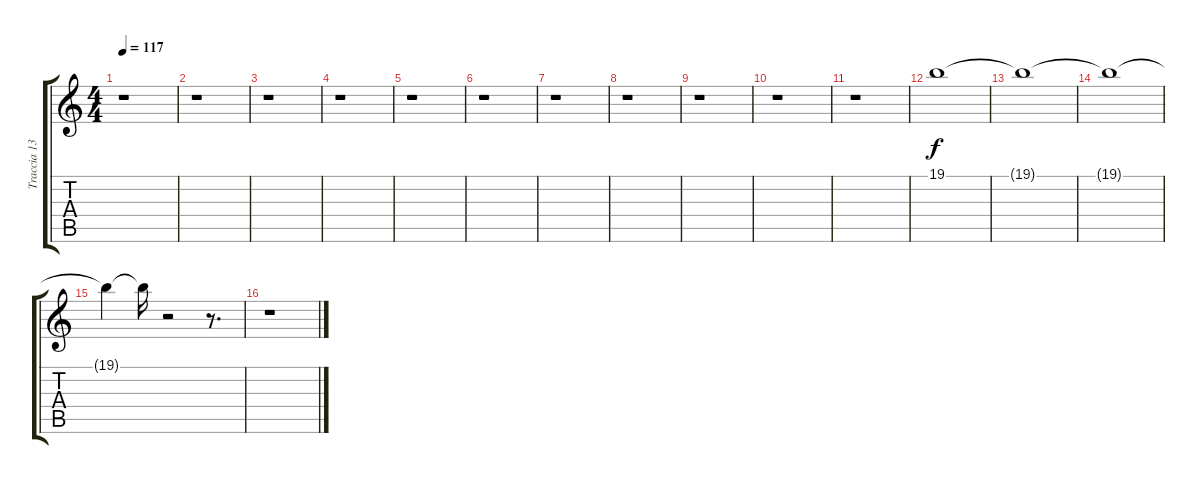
\track ("Traccia 13" "Traccia 13") {instrument pad4choir}
\staff {score tabs}
\tuning (E4 B3 G3 D3 A2 E2) {hide}
\ts (4 4)
\tempo 117
\clef g2
\ks c
r.1{dy mp} |
r.1 |
r.1 |
r.1 |
r.1 |
r.1 |
r.1 |
r.1 |
r.1 |
r.1 |
r.1 |
19.1.1{dy f volume 6 balance 2 instrument pad4choir} |
19.1{t}.1 |
19.1{t}.1 |
19.1{t}.4 19.1{t}.16 r.2 r.8{d} |
r.1
